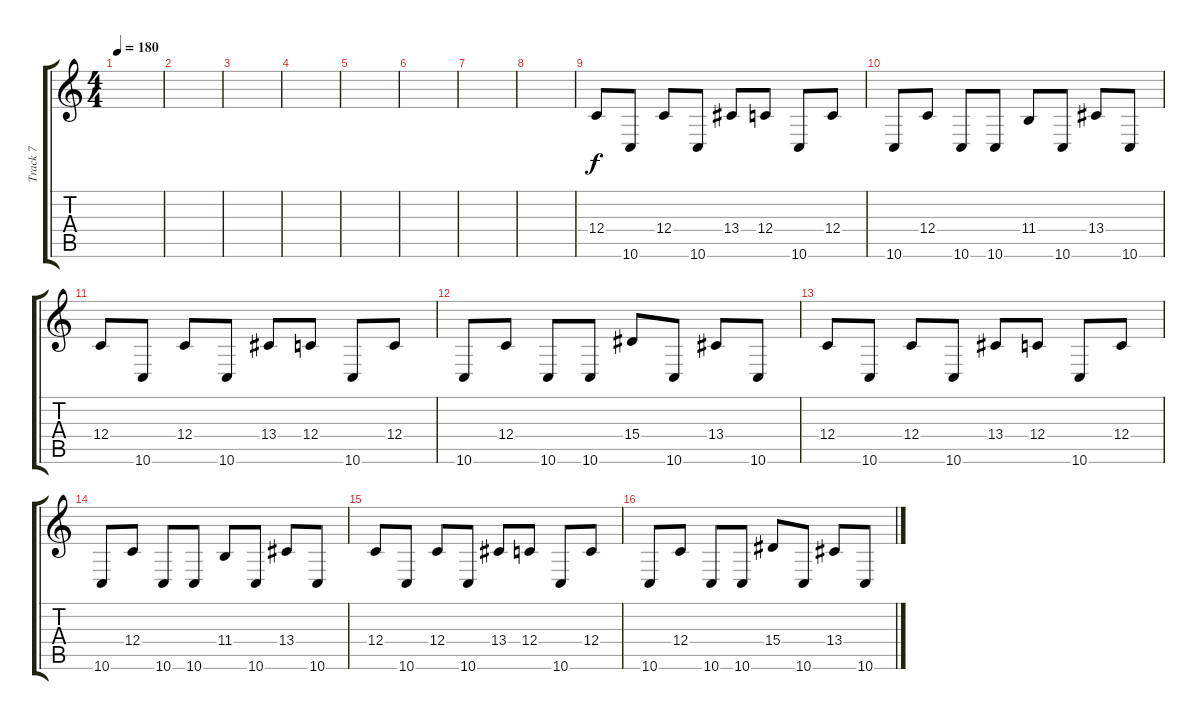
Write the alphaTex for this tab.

\track ("Track 7" "Track 7") {instrument koto}
\staff {score tabs}
\tuning (D4 A3 F3 C3 G2 D2) {hide}
\ts (4 4)
\tempo 180
\clef g2
\ks c
|
|
|
|
|
|
|
|
12.4.8 10.6.8 12.4.8 10.6.8 13.4.8 12.4.8 10.6.8 12.4.8 |
10.6.8 12.4.8 10.6.8 10.6.8 11.4.8 10.6.8 13.4.8 10.6.8 |
12.4.8 10.6.8 12.4.8 10.6.8 13.4.8 12.4.8 10.6.8 12.4.8 |
10.6.8 12.4.8 10.6.8 10.6.8 15.4.8 10.6.8 13.4.8 10.6.8 |
12.4.8 10.6.8 12.4.8 10.6.8 13.4.8 12.4.8 10.6.8 12.4.8 |
10.6.8 12.4.8 10.6.8 10.6.8 11.4.8 10.6.8 13.4.8 10.6.8 |
12.4.8 10.6.8 12.4.8 10.6.8 13.4.8 12.4.8 10.6.8 12.4.8 |
10.6.8 12.4.8 10.6.8 10.6.8 15.4.8 10.6.8 13.4.8 10.6.8
